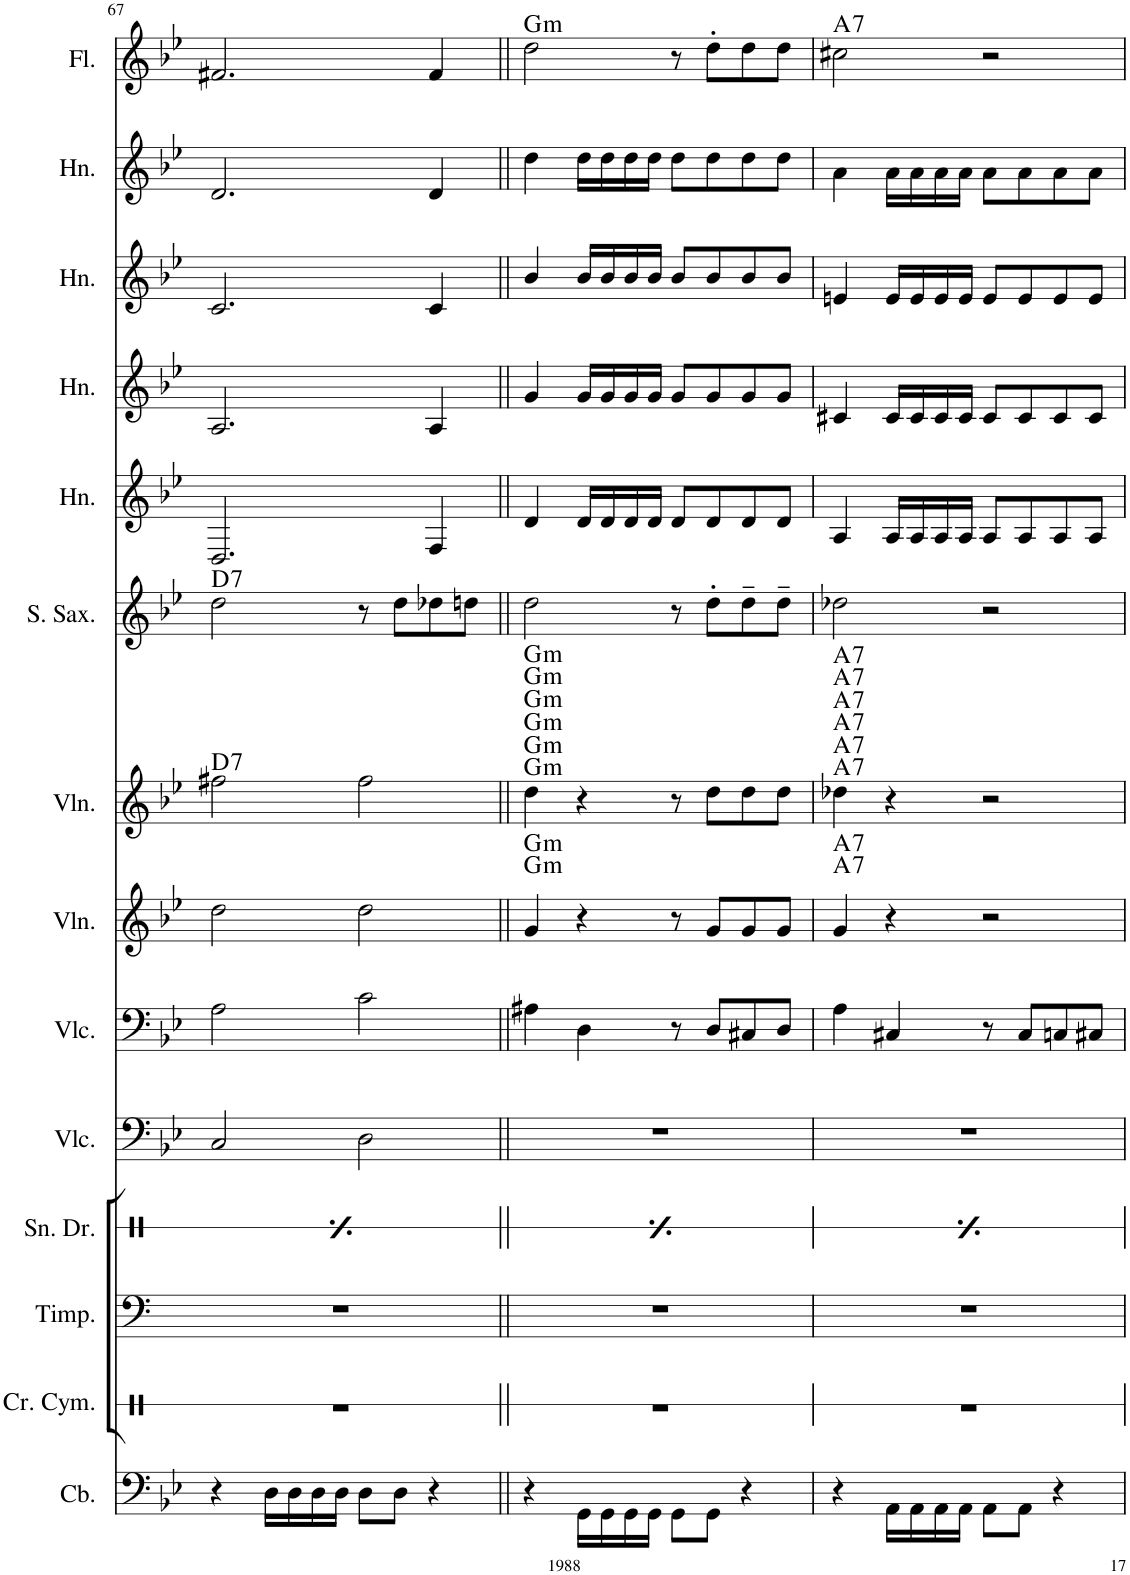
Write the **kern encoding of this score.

**kern	**kern	**kern	**kern	**kern	**kern	**kern	**kern	**harte	**kern	**harte	**kern	**kern	**kern	**kern	**kern	**harte
*part14	*part13	*part12	*part11	*part10	*part9	*part8	*part7	*part7	*part6	*part6	*part5	*part4	*part3	*part2	*part1	*part1
*staff14	*staff13	*staff12	*staff11	*staff10	*staff9	*staff8	*staff7	*	*staff6	*	*staff5	*staff4	*staff3	*staff2	*staff1	*
*I"Contrabass	*I"Crash Cymbal	*I"Timpani	*I"Snare Drum	*I"Violoncello	*I"Violoncello	*I"Violin	*I"Violin	*	*I"Soprano Saxophone	*	*I"Horn	*I"Horn	*I"Horn	*I"Horn	*I"Flute	*
*I'Cb.	*I'Cr. Cym.	*I'Timp.	*I'Sn. Dr.	*I'Vlc.	*I'Vlc.	*I'Vln.	*I'Vln.	*	*I'S. Sax.	*	*I'Hn.	*I'Hn.	*I'Hn.	*I'Hn.	*I'Fl.	*
!!LO:PB:g=z
*clefF4	*clefX	*clefF4	*clefX	*clefF4	*clefF4	*clefG2	*clefG2	*	*clefG2	*	*clefG2	*clefG2	*clefG2	*clefG2	*clefG2	*
*ITrd7c12	*	*	*	*	*	*	*	*	*ITrd1c2	*	*ITrd4c7	*ITrd4c7	*ITrd4c7	*ITrd4c7	*	*
*k[b-e-]	*k[]	*k[]	*k[]	*k[b-e-]	*k[b-e-]	*k[b-e-]	*k[b-e-]	*	*k[b-e-]	*	*k[b-e-]	*k[b-e-]	*k[b-e-]	*k[b-e-]	*k[b-e-]	*
*M4/4	*M4/4	*M4/4	*M4/4	*M4/4	*M4/4	*M4/4	*M4/4	*	*M4/4	*	*M4/4	*M4/4	*M4/4	*M4/4	*M4/4	*
=67	=67	=67	=67	=67	=67	=67	=67	=67	=67	=67	=67	=67	=67	=67	=67	=67
.	.	.	8qb/	.	.	.	.	.	.	.	.	.	.	.	.	.
!	!	!	!	!	!	!	!	!LO:H:kt=7	!	!LO:H:kt=7	!	!	!	!	!	!
4r	1r	1r	4b\	2C/	2A\	2dd\	2ff#X\	D:7	2dd\	D:7	2.D/	2.A/	2.c/	2.d/	2.f#X/	.
*	*	*	*tremolo	*	*	*	*	*	*	*	*	*	*	*	*	*
16D\LL	.	.	32b/LLL	.	.	.	.	.	.	.	.	.	.	.	.	.
.	.	.	32b/	.	.	.	.	.	.	.	.	.	.	.	.	.
16D\	.	.	32b/	.	.	.	.	.	.	.	.	.	.	.	.	.
.	.	.	32b/	.	.	.	.	.	.	.	.	.	.	.	.	.
16D\	.	.	32b/	.	.	.	.	.	.	.	.	.	.	.	.	.
.	.	.	32b/	.	.	.	.	.	.	.	.	.	.	.	.	.
16D\JJ	.	.	32b/	.	.	.	.	.	.	.	.	.	.	.	.	.
.	.	.	32b/JJJ	.	.	.	.	.	.	.	.	.	.	.	.	.
*	*	*	*Xtremolo	*	*	*	*	*	*	*	*	*	*	*	*	*
8D\L	.	.	8b\L	2D\	2c\	2dd\	2ff#\	.	8r	.	.	.	.	.	.	.
8D\J	.	.	8b\	.	.	.	.	.	8dd\L	.	.	.	.	.	.	.
4r	.	.	8b\	.	.	.	.	.	8dd-X\	.	4F/	4A/	4c/	4d/	4f#/	.
.	.	.	8b\J	.	.	.	.	.	8ddn\J	.	.	.	.	.	.	.
=68||	=68||	=68||	=68||	=68||	=68||	=68||	=68||	=68||	=68||	=68||	=68||	=68||	=68||	=68||	=68||	=68||
.	.	.	8qb/	.	.	.	.	.	.	.	.	.	.	.	.	.
!	!	!	!	!	!	!	!	!LO:H:n=1:kt=m	!	!	!	!	!	!	!	!
!	!	!	!	!	!	!	!	!LO:H:n=2:kt=m	!	!	!	!	!	!	!	!
!	!	!	!	!	!	!	!	!LO:H:n=3:kt=m	!	!	!	!	!	!	!	!
!	!	!	!	!	!	!	!	!LO:H:n=4:kt=m	!	!	!	!	!	!	!	!
!	!	!	!	!	!	!	!	!LO:H:n=5:kt=m	!	!	!	!	!	!	!	!
!	!	!	!	!	!	!	!	!LO:H:n=6:kt=m	!	!	!	!	!	!	!	!LO:H:kt=m
4r	1r	1r	4b\	1r	4A#X\	4g/	4dd\	G:min G:min G:min G:min G:min G:min	2dd\	.	4d/	4g/	4b-/	4dd\	2dd\	G:min
*	*	*	*tremolo	*	*	*	*	*	*	*	*	*	*	*	*	*
16GG\LL	.	.	32b/LLL	.	4D\	4r	4r	.	.	.	16d/LL	16g/LL	16b-/LL	16dd\LL	.	.
.	.	.	32b/	.	.	.	.	.	.	.	.	.	.	.	.	.
16GG\	.	.	32b/	.	.	.	.	.	.	.	16d/	16g/	16b-/	16dd\	.	.
.	.	.	32b/	.	.	.	.	.	.	.	.	.	.	.	.	.
16GG\	.	.	32b/	.	.	.	.	.	.	.	16d/	16g/	16b-/	16dd\	.	.
.	.	.	32b/	.	.	.	.	.	.	.	.	.	.	.	.	.
16GG\JJ	.	.	32b/	.	.	.	.	.	.	.	16d/JJ	16g/JJ	16b-/JJ	16dd\JJ	.	.
.	.	.	32b/JJJ	.	.	.	.	.	.	.	.	.	.	.	.	.
*	*	*	*Xtremolo	*	*	*	*	*	*	*	*	*	*	*	*	*
8GG\L	.	.	8b\L	.	8r	8r	8r	.	8r	.	8d/L	8g/L	8b-/L	8dd\L	8r	.
8GG\J	.	.	8b\	.	8D/L	8g/L	8dd\L	.	8dd'\L	.	8d/	8g/	8b-/	8dd\	8dd'\L	.
4r	.	.	8b\	.	8C#X/	8g/	8dd\	.	8dd~\	.	8d/	8g/	8b-/	8dd\	8dd\	.
.	.	.	8b\J	.	8D/J	8g/J	8dd\J	.	8dd~\J	.	8d/J	8g/J	8b-/J	8dd\J	8dd\J	.
=69	=69	=69	=69	=69	=69	=69	=69	=69	=69	=69	=69	=69	=69	=69	=69	=69
.	.	.	8qb/	.	.	.	.	.	.	.	.	.	.	.	.	.
!	!	!	!	!	!	!	!	!LO:H:n=1:kt=7	!	!	!	!	!	!	!	!
!	!	!	!	!	!	!	!	!LO:H:n=2:kt=7	!	!	!	!	!	!	!	!
!	!	!	!	!	!	!	!	!LO:H:n=3:kt=7	!	!	!	!	!	!	!	!
!	!	!	!	!	!	!	!	!LO:H:n=4:kt=7	!	!	!	!	!	!	!	!
!	!	!	!	!	!	!	!	!LO:H:n=5:kt=7	!	!	!	!	!	!	!	!
!	!	!	!	!	!	!	!	!LO:H:n=6:kt=7	!	!	!	!	!	!	!	!LO:H:kt=7
4r	1r	1r	4b\	1r	4A\	4g/	4dd-X\	A:7 A:7 A:7 A:7 A:7 A:7	2dd-X\	.	4A/	4c#X/	4en/	4a\	2cc#X\	A:7
*	*	*	*tremolo	*	*	*	*	*	*	*	*	*	*	*	*	*
16AA\LL	.	.	32b/LLL	.	4C#X/	4r	4r	.	.	.	16A/LL	16c#/LL	16e/LL	16a\LL	.	.
.	.	.	32b/	.	.	.	.	.	.	.	.	.	.	.	.	.
16AA\	.	.	32b/	.	.	.	.	.	.	.	16A/	16c#/	16e/	16a\	.	.
.	.	.	32b/	.	.	.	.	.	.	.	.	.	.	.	.	.
16AA\	.	.	32b/	.	.	.	.	.	.	.	16A/	16c#/	16e/	16a\	.	.
.	.	.	32b/	.	.	.	.	.	.	.	.	.	.	.	.	.
16AA\JJ	.	.	32b/	.	.	.	.	.	.	.	16A/JJ	16c#/JJ	16e/JJ	16a\JJ	.	.
.	.	.	32b/JJJ	.	.	.	.	.	.	.	.	.	.	.	.	.
*	*	*	*Xtremolo	*	*	*	*	*	*	*	*	*	*	*	*	*
8AA\L	.	.	8b\L	.	8r	2r	2r	.	2r	.	8A/L	8c#/L	8e/L	8a\L	2r	.
8AA\J	.	.	8b\	.	8C#/L	.	.	.	.	.	8A/	8c#/	8e/	8a\	.	.
4r	.	.	8b\	.	8Cn/	.	.	.	.	.	8A/	8c#/	8e/	8a\	.	.
.	.	.	8b\J	.	8C#X/J	.	.	.	.	.	8A/J	8c#/J	8e/J	8a\J	.	.
=	=	=	=	=	=	=	=	=	=	=	=	=	=	=	=	=
*-	*-	*-	*-	*-	*-	*-	*-	*-	*-	*-	*-	*-	*-	*-	*-	*-
